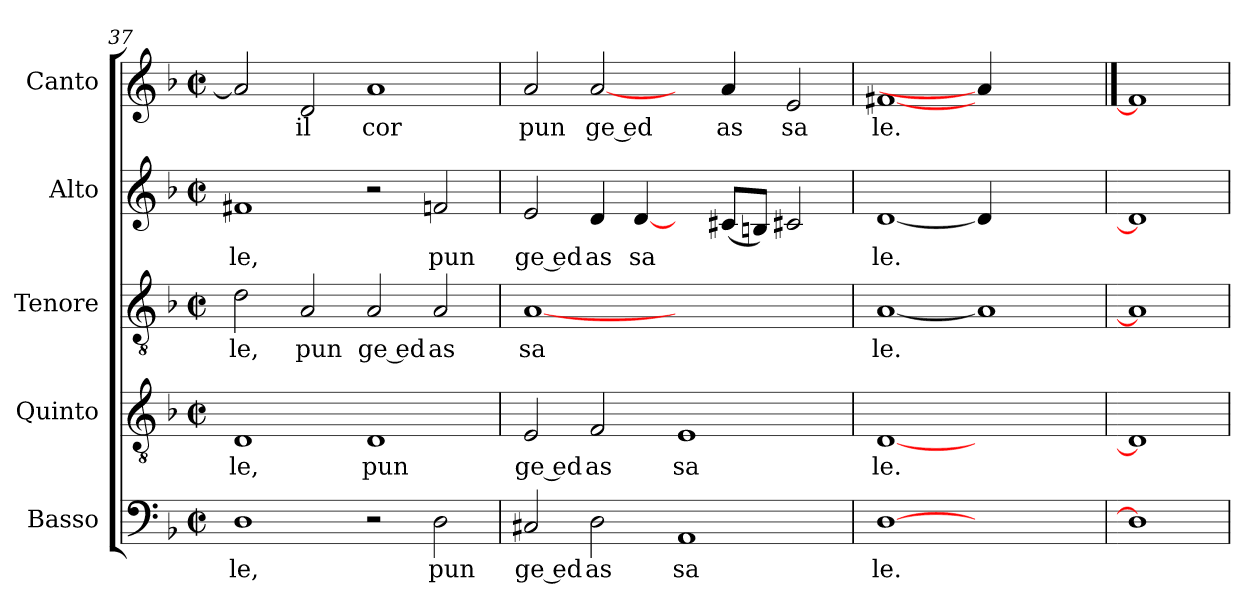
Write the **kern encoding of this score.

**kern	**text	**kern	**text	**kern	**text	**kern	**text	**kern	**text
*part5	*part5	*part4	*part4	*part3	*part3	*part2	*part2	*part1	*part1
*staff5	*staff5	*staff4	*staff4	*staff3	*staff3	*staff2	*staff2	*staff1	*staff1
*I"Basso	*	*I"Quinto	*	*I"Tenore	*	*I"Alto	*	*I"Canto	*
*clefF4	*	*clefGv2	*	*clefGv2	*	*clefG2	*	*clefG2	*
*k[b-]	*	*k[b-]	*	*k[b-]	*	*k[b-]	*	*k[b-]	*
*F:	*	*F:	*	*F:	*	*F:	*	*F:	*
*M2/2	*	*M2/2	*	*M2/2	*	*M2/2	*	*M2/2	*
*met(c|)	*	*met(c|)	*	*met(c|)	*	*met(c|)	*	*met(c|)	*
=37	=37	=37	=37	=37	=37	=37	=37	=37	=37
!	!LO:LY:b:cj	!	!LO:LY:b:cj	!	!LO:LY:b:cj	!	!LO:LY:b:cj	!	!
1D	le,	1D	le,	2d\	le,	1f#X	le,	2a/]	.
!	!	!	!	!	!LO:LY:b:cj	!	!	!	!LO:LY:b:cj
.	.	.	.	2A/	pun	.	.	2d/	il
!	!	!	!LO:LY:b:cj	!	!LO:LY:b:rj	!	!	!	!LO:LY:b:cj
2r	.	1D	pun	2A/	ge ed	2r	.	1a	cor
!	!LO:LY:b:cj	!	!	!	!LO:LY:b:cj	!	!LO:LY:b:cj	!	!
2D\	pun	.	.	2A/	as	2fn/	pun	.	.
=38	=38	=38	=38	=38	=38	=38	=38	=38	=38
!	!LO:LY:b:rj	!	!LO:LY:b:rj	!	!LO:LY:b:cj	!	!LO:LY:b:rj	!	!LO:LY:b:cj
2C#X/	ge ed	2E/	ge ed	[1A	sa	2e/	ge ed	2a/	pun
!	!LO:LY:b:cj	!	!LO:LY:b:cj	!	!	!	!LO:LY:b:cj	!	!LO:LY:b:rj
2D\	as	2F/	as	.	.	4d/)	as	(<[2a/	ge ed
!	!	!	!	!	!	!	!LO:LY:b:cj	!	!
.	.	.	.	.	.	[4d/	sa	.	.
!	!LO:LY:b:cj	!	!LO:LY:b:cj	!	!	!	!	!	!
1AA	sa	1E	sa	1ryy	.	4ryy	.	4ryy	.
!	!	!	!	!	!	!	!	!	!LO:LY:b:cj
.	.	.	.	.	.	(<8c#/L	.	4a/	as
.	.	.	.	.	.	8B/J)	.	.	.
!	!	!	!	!	!	!	!	!	!LO:LY:b:cj
.	.	.	.	.	.	2c#X/	.	2e/	sa
=39	=39	=39	=39	=39	=39	=39	=39	=39	=39
!	!LO:LY:b:cj	!	!LO:LY:b:cj	!	!LO:LY:b:cj	!	!LO:LY:b:cj	!	!LO:LY:b:cj
[1D	le.	[1D	le.	[1A	le.	[1d	le.	[1f#X	le.
1ryy	.	1ryy	.	1A]	.	4d/]	.	4a/]	.
.	.	.	.	.	.	2.ryy	.	2.ryy	.
=40	==40	=40	==40	=40	==40	=40	==40	==40	==40
1D]	.	1D]	.	1A]	.	1d]	.	1f#]	.
=	=	=	=	=	=	=	=	=	=
*-	*-	*-	*-	*-	*-	*-	*-	*-	*-
